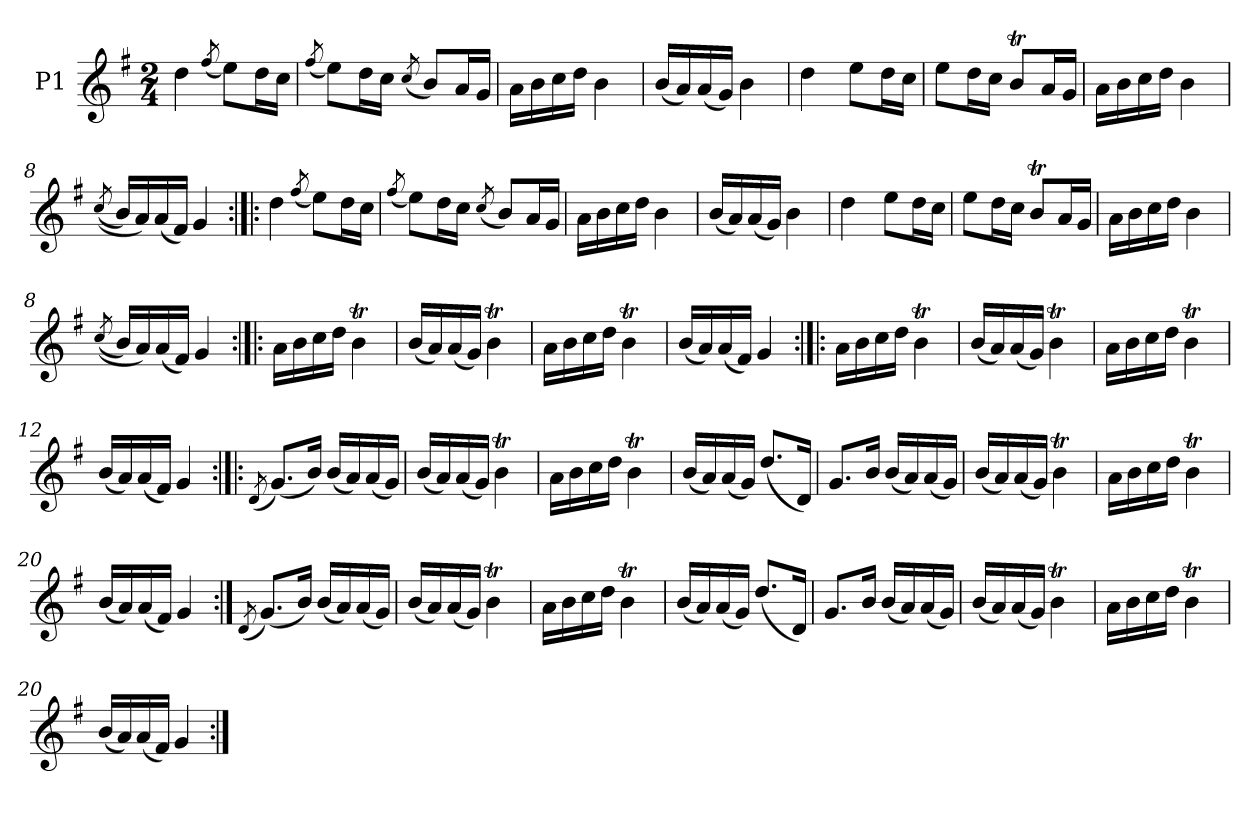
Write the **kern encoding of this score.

**kern
*part1
*staff1
*I"P1
*clefG2
*k[f#]
*G:
*M2/4
=1
4dd
(8qff#/
8eeL)
16ddL
16ccJJ
=2
(8qff#/
8eeL)
16ddL
16ccJJ
(8qcc/
8bL)
16aL
16gJJ
=3
16aLL
16b
16cc
16ddJJ
4b
=4
(16bLL
16a)
(16a
16gJJ)
4b
=5
4dd
8eeL
16ddL
16ccJJ
=6
8eeL
16ddL
16ccJJ
8btL
16aL
16gJJ
=7
16aLL
16b
16cc
16ddJJ
4b
=8
((8qcc/
16bLL)
16a)
(16a
16f#JJ)
4g
=1:|!|:
4dd
(8qff#/
8eeL)
16ddL
16ccJJ
=2
(8qff#/
8eeL)
16ddL
16ccJJ
(8qcc/
8bL)
16aL
16gJJ
=3
16aLL
16b
16cc
16ddJJ
4b
=4
(16bLL
16a)
(16a
16gJJ)
4b
=5
4dd
8eeL
16ddL
16ccJJ
=6
8eeL
16ddL
16ccJJ
8btL
16aL
16gJJ
=7
16aLL
16b
16cc
16ddJJ
4b
=8
((8qcc/
16bLL)
16a)
(16a
16f#JJ)
4g
=9:|!|:
16aLL
16b
16cc
16ddJJ
4bt
=10
(16bLL
16a)
(16a
16gJJ)
4bt
=11
16aLL
16b
16cc
16ddJJ
4bt
=12
(16bLL
16a)
(16a
16f#JJ)
4g
=13:|!|:
16aLL
16b
16cc
16ddJJ
4bt
=10
(16bLL
16a)
(16a
16gJJ)
4bt
=11
16aLL
16b
16cc
16ddJJ
4bt
=12
(16bLL
16a)
(16a
16f#JJ)
4g
=13:|!|:
(8qd/
(8.gL)
16bJk)
(16bLL
16a)
(16a
16gJJ)
=14
(16bLL
16a)
(16a
16gJJ)
4bt
=15
16aLL
16b
16cc
16ddJJ
4bt
=16
(16bLL
16a)
(16a
16gJJ)
(8.ddL
16dJk)
=17
8.gL
16bJk
(16bLL
16a)
(16a
16gJJ)
=18
(16bLL
16a)
(16a
16gJJ)
4bt
=19
16aLL
16b
16cc
16ddJJ
4bt
=20
(16bLL
16a)
(16a
16f#JJ)
4g
=:|!
(8qd/
(8.gL)
16bJk)
(16bLL
16a)
(16a
16gJJ)
=14
(16bLL
16a)
(16a
16gJJ)
4bt
=15
16aLL
16b
16cc
16ddJJ
4bt
=16
(16bLL
16a)
(16a
16gJJ)
(8.ddL
16dJk)
=17
8.gL
16bJk
(16bLL
16a)
(16a
16gJJ)
=18
(16bLL
16a)
(16a
16gJJ)
4bt
=19
16aLL
16b
16cc
16ddJJ
4bt
=20
(16bLL
16a)
(16a
16f#JJ)
4g
=:|!
*-
